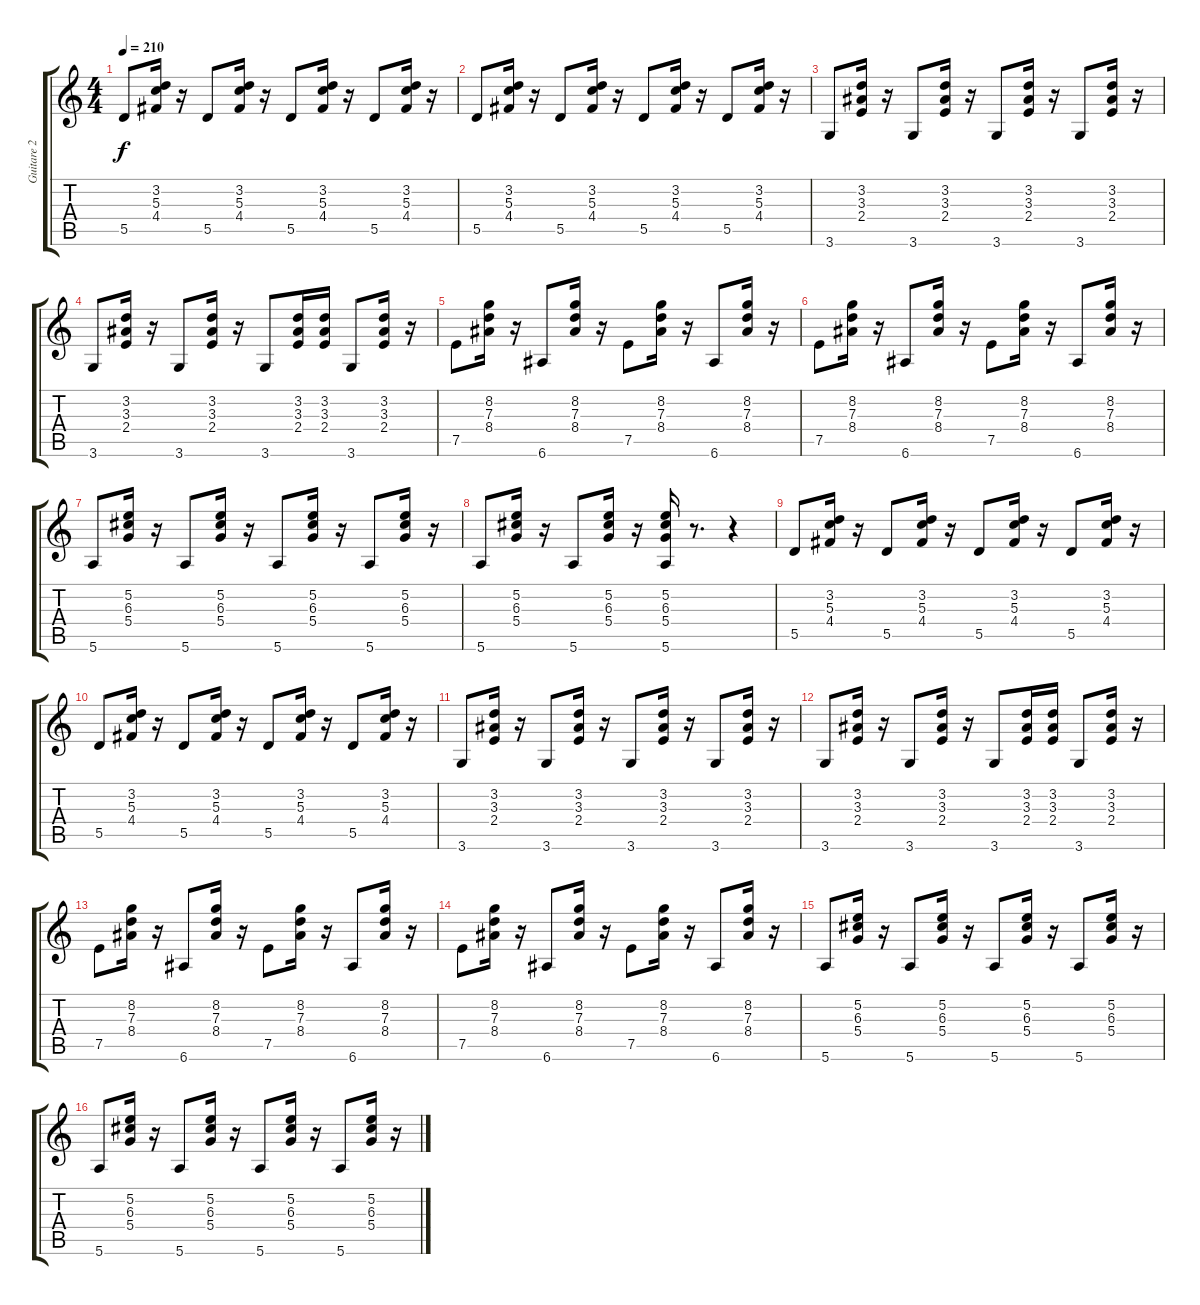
\track ("Guitare 2" "Guitare 2") {instrument acousticguitarsteel}
\staff {score tabs}
\tuning (E4 B3 G3 D3 A2 E2) {hide}
\ts (4 4)
\tempo 210
\clef g2
\ks c
5.5.8{dy f} (3.2 5.3 4.4).16 r.16 5.5.8 (3.2 5.3 4.4).16 r.16 5.5.8 (3.2 5.3 4.4).16 r.16 5.5.8 (3.2 5.3 4.4).16 r.16 |
5.5.8 (3.2 5.3 4.4).16 r.16 5.5.8 (3.2 5.3 4.4).16 r.16 5.5.8 (3.2 5.3 4.4).16 r.16 5.5.8 (3.2 5.3 4.4).16 r.16 |
3.6.8 (3.2 3.3 2.4).16 r.16 3.6.8 (3.2 3.3 2.4).16 r.16 3.6.8 (3.2 3.3 2.4).16 r.16 3.6.8 (3.2 3.3 2.4).16 r.16 |
3.6.8 (3.2 3.3 2.4).16 r.16 3.6.8 (3.2 3.3 2.4).16 r.16 3.6.8 (3.2 3.3 2.4).16 (3.2 3.3 2.4).16 3.6.8 (3.2 3.3 2.4).16 r.16 |
7.5.8 (8.2 7.3 8.4).16 r.16 6.6.8 (8.2 7.3 8.4).16 r.16 7.5.8 (8.2 7.3 8.4).16 r.16 6.6.8 (8.2 7.3 8.4).16 r.16 |
7.5.8 (8.2 7.3 8.4).16 r.16 6.6.8 (8.2 7.3 8.4).16 r.16 7.5.8 (8.2 7.3 8.4).16 r.16 6.6.8 (8.2 7.3 8.4).16 r.16 |
5.6.8 (5.2 6.3 5.4).16 r.16 5.6.8 (5.2 6.3 5.4).16 r.16 5.6.8 (5.2 6.3 5.4).16 r.16 5.6.8 (5.2 6.3 5.4).16 r.16 |
5.6.8 (5.2 6.3 5.4).16 r.16 5.6.8 (5.2 6.3 5.4).16 r.16 (5.2 6.3 5.4 5.6).16 r.8{d} r.4 |
5.5.8 (3.2 5.3 4.4).16 r.16 5.5.8 (3.2 5.3 4.4).16 r.16 5.5.8 (3.2 5.3 4.4).16 r.16 5.5.8 (3.2 5.3 4.4).16 r.16 |
5.5.8 (3.2 5.3 4.4).16 r.16 5.5.8 (3.2 5.3 4.4).16 r.16 5.5.8 (3.2 5.3 4.4).16 r.16 5.5.8 (3.2 5.3 4.4).16 r.16 |
3.6.8 (3.2 3.3 2.4).16 r.16 3.6.8 (3.2 3.3 2.4).16 r.16 3.6.8 (3.2 3.3 2.4).16 r.16 3.6.8 (3.2 3.3 2.4).16 r.16 |
3.6.8 (3.2 3.3 2.4).16 r.16 3.6.8 (3.2 3.3 2.4).16 r.16 3.6.8 (3.2 3.3 2.4).16 (3.2 3.3 2.4).16 3.6.8 (3.2 3.3 2.4).16 r.16 |
7.5.8 (8.2 7.3 8.4).16 r.16 6.6.8 (8.2 7.3 8.4).16 r.16 7.5.8 (8.2 7.3 8.4).16 r.16 6.6.8 (8.2 7.3 8.4).16 r.16 |
7.5.8 (8.2 7.3 8.4).16 r.16 6.6.8 (8.2 7.3 8.4).16 r.16 7.5.8 (8.2 7.3 8.4).16 r.16 6.6.8 (8.2 7.3 8.4).16 r.16 |
5.6.8 (5.2 6.3 5.4).16 r.16 5.6.8 (5.2 6.3 5.4).16 r.16 5.6.8 (5.2 6.3 5.4).16 r.16 5.6.8 (5.2 6.3 5.4).16 r.16 |
5.6.8 (5.2 6.3 5.4).16 r.16 5.6.8 (5.2 6.3 5.4).16 r.16 5.6.8 (5.2 6.3 5.4).16 r.16 5.6.8 (5.2 6.3 5.4).16 r.16
